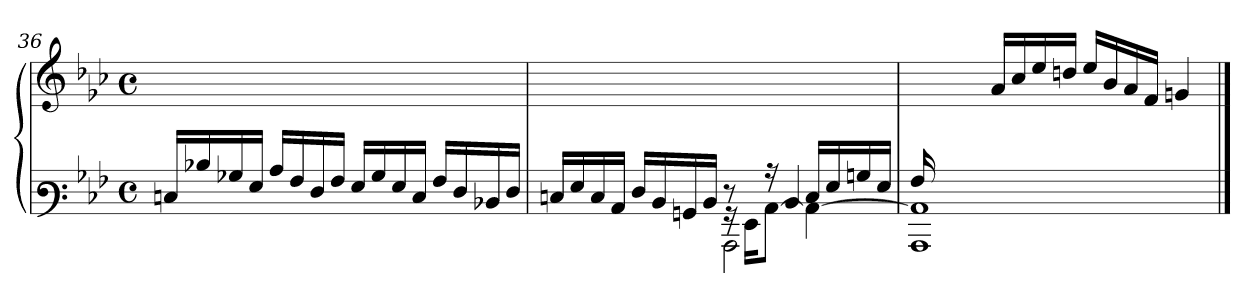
**kern	**kern
*part1	*part1
*staff2	*staff1
!!LO:LB:g=z
*clefF3	*clefG3
*k[b-e-a-]	*k[b-e-a-]
*M4/4	*M4/4
*met(c)	*met(c)
=36	=36
16En/LL	1ryy
16d-X/	.
16B-X/	.
16G/JJ	.
16c/LL	.
16A-/	.
16F/	.
16A-/JJ	.
16G/LL	.
16B-/	.
16G/	.
16E/JJ	.
16A-/LL	.
16F/	.
16D-/	.
16F/JJ	.
=37	=37
*^	*
*	*^	*
*	*	*^	*
2.ryy	16En/LL	2ryy	2ryy	1ryy
.	16G/	.	.	.
.	16E/	.	.	.
.	16C/JJ	.	.	.
.	16F/LL	.	.	.
.	16D/	.	.	.
.	16BBn/	.	.	.
.	16D/JJ	.	.	.
.	8r	16rAA	2CC\	.
.	.	16GG\KL	.	.
.	16rB	[<8C\J	.	.
.	4D/	.	.	.
16E/LL	.	4C\_	.	.
16G/	.	.	.	.
16B/	.	.	.	.
16G/JJ	16ryy	.	.	.
*	*	*v	*v	*
=38	=38	=38	=38
16A-/LL	1CC	1C]	16ryy
2...ryy	.	.	16c/
.	.	.	16f/
.	.	.	16d/JJ
.	.	.	16f/LL
.	.	.	16a-/
.	.	.	16cc/
.	.	.	16bn/JJ
.	.	.	16cc/LL
.	.	.	16g/
.	.	.	16f/
.	.	.	16d/JJ
.	.	.	4en/
*v	*v	*v	*
==	==
*-	*-
